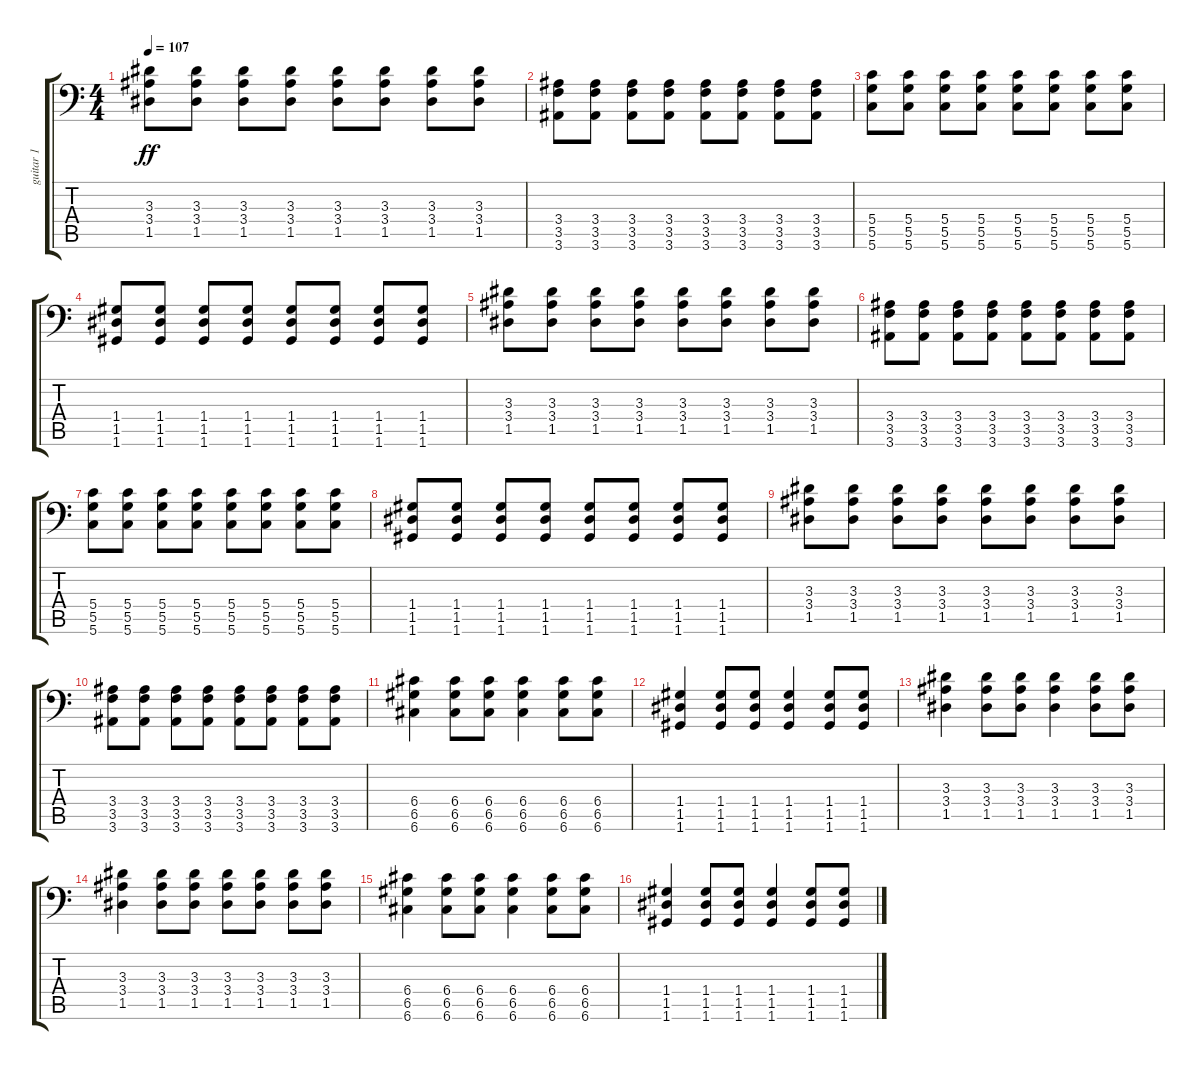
\track ("guitar 1" "guitar 1") {instrument distortionguitar}
\staff {score tabs}
\tuning (A3 E3 C3 G2 D2 G1) {hide}
\ts (4 4)
\tempo 107
\clef f4
\ks c
(3.3 3.4 1.5).8{dy ff} (3.3 3.4 1.5).8 (3.3 3.4 1.5).8 (3.3 3.4 1.5).8 (3.3 3.4 1.5).8 (3.3 3.4 1.5).8 (3.3 3.4 1.5).8 (3.3 3.4 1.5).8 |
(3.4 3.5 3.6).8 (3.4 3.5 3.6).8 (3.4 3.5 3.6).8 (3.4 3.5 3.6).8 (3.4 3.5 3.6).8 (3.4 3.5 3.6).8 (3.4 3.5 3.6).8 (3.4 3.5 3.6).8 |
(5.4 5.5 5.6).8 (5.4 5.5 5.6).8 (5.4 5.5 5.6).8 (5.4 5.5 5.6).8 (5.4 5.5 5.6).8 (5.4 5.5 5.6).8 (5.4 5.5 5.6).8 (5.4 5.5 5.6).8 |
(1.4 1.5 1.6).8 (1.4 1.5 1.6).8 (1.4 1.5 1.6).8 (1.4 1.5 1.6).8 (1.4 1.5 1.6).8 (1.4 1.5 1.6).8 (1.4 1.5 1.6).8 (1.4 1.5 1.6).8 |
(3.3 3.4 1.5).8 (3.3 3.4 1.5).8 (3.3 3.4 1.5).8 (3.3 3.4 1.5).8 (3.3 3.4 1.5).8 (3.3 3.4 1.5).8 (3.3 3.4 1.5).8 (3.3 3.4 1.5).8 |
(3.4 3.5 3.6).8 (3.4 3.5 3.6).8 (3.4 3.5 3.6).8 (3.4 3.5 3.6).8 (3.4 3.5 3.6).8 (3.4 3.5 3.6).8 (3.4 3.5 3.6).8 (3.4 3.5 3.6).8 |
(5.4 5.5 5.6).8 (5.4 5.5 5.6).8 (5.4 5.5 5.6).8 (5.4 5.5 5.6).8 (5.4 5.5 5.6).8 (5.4 5.5 5.6).8 (5.4 5.5 5.6).8 (5.4 5.5 5.6).8 |
(1.4 1.5 1.6).8 (1.4 1.5 1.6).8 (1.4 1.5 1.6).8 (1.4 1.5 1.6).8 (1.4 1.5 1.6).8 (1.4 1.5 1.6).8 (1.4 1.5 1.6).8 (1.4 1.5 1.6).8 |
(3.3 3.4 1.5).8 (3.3 3.4 1.5).8 (3.3 3.4 1.5).8 (3.3 3.4 1.5).8 (3.3 3.4 1.5).8 (3.3 3.4 1.5).8 (3.3 3.4 1.5).8 (3.3 3.4 1.5).8 |
(3.4 3.5 3.6).8 (3.4 3.5 3.6).8 (3.4 3.5 3.6).8 (3.4 3.5 3.6).8 (3.4 3.5 3.6).8 (3.4 3.5 3.6).8 (3.4 3.5 3.6).8 (3.4 3.5 3.6).8 |
(6.4 6.5 6.6).4 (6.4 6.5 6.6).8 (6.4 6.5 6.6).8 (6.4 6.5 6.6).4 (6.4 6.5 6.6).8 (6.4 6.5 6.6).8 |
(1.4 1.5 1.6).4 (1.4 1.5 1.6).8 (1.4 1.5 1.6).8 (1.4 1.5 1.6).4 (1.4 1.5 1.6).8 (1.4 1.5 1.6).8 |
(3.3 3.4 1.5).4 (3.3 3.4 1.5).8 (3.3 3.4 1.5).8 (3.3 3.4 1.5).4 (3.3 3.4 1.5).8 (3.3 3.4 1.5).8 |
(3.3 3.4 1.5).4 (3.3 3.4 1.5).8 (3.3 3.4 1.5).8 (3.3 3.4 1.5).8 (3.3 3.4 1.5).8 (3.3 3.4 1.5).8 (3.3 3.4 1.5).8 |
(6.4 6.5 6.6).4 (6.4 6.5 6.6).8 (6.4 6.5 6.6).8 (6.4 6.5 6.6).4 (6.4 6.5 6.6).8 (6.4 6.5 6.6).8 |
(1.4 1.5 1.6).4 (1.4 1.5 1.6).8 (1.4 1.5 1.6).8 (1.4 1.5 1.6).4 (1.4 1.5 1.6).8 (1.4 1.5 1.6).8
